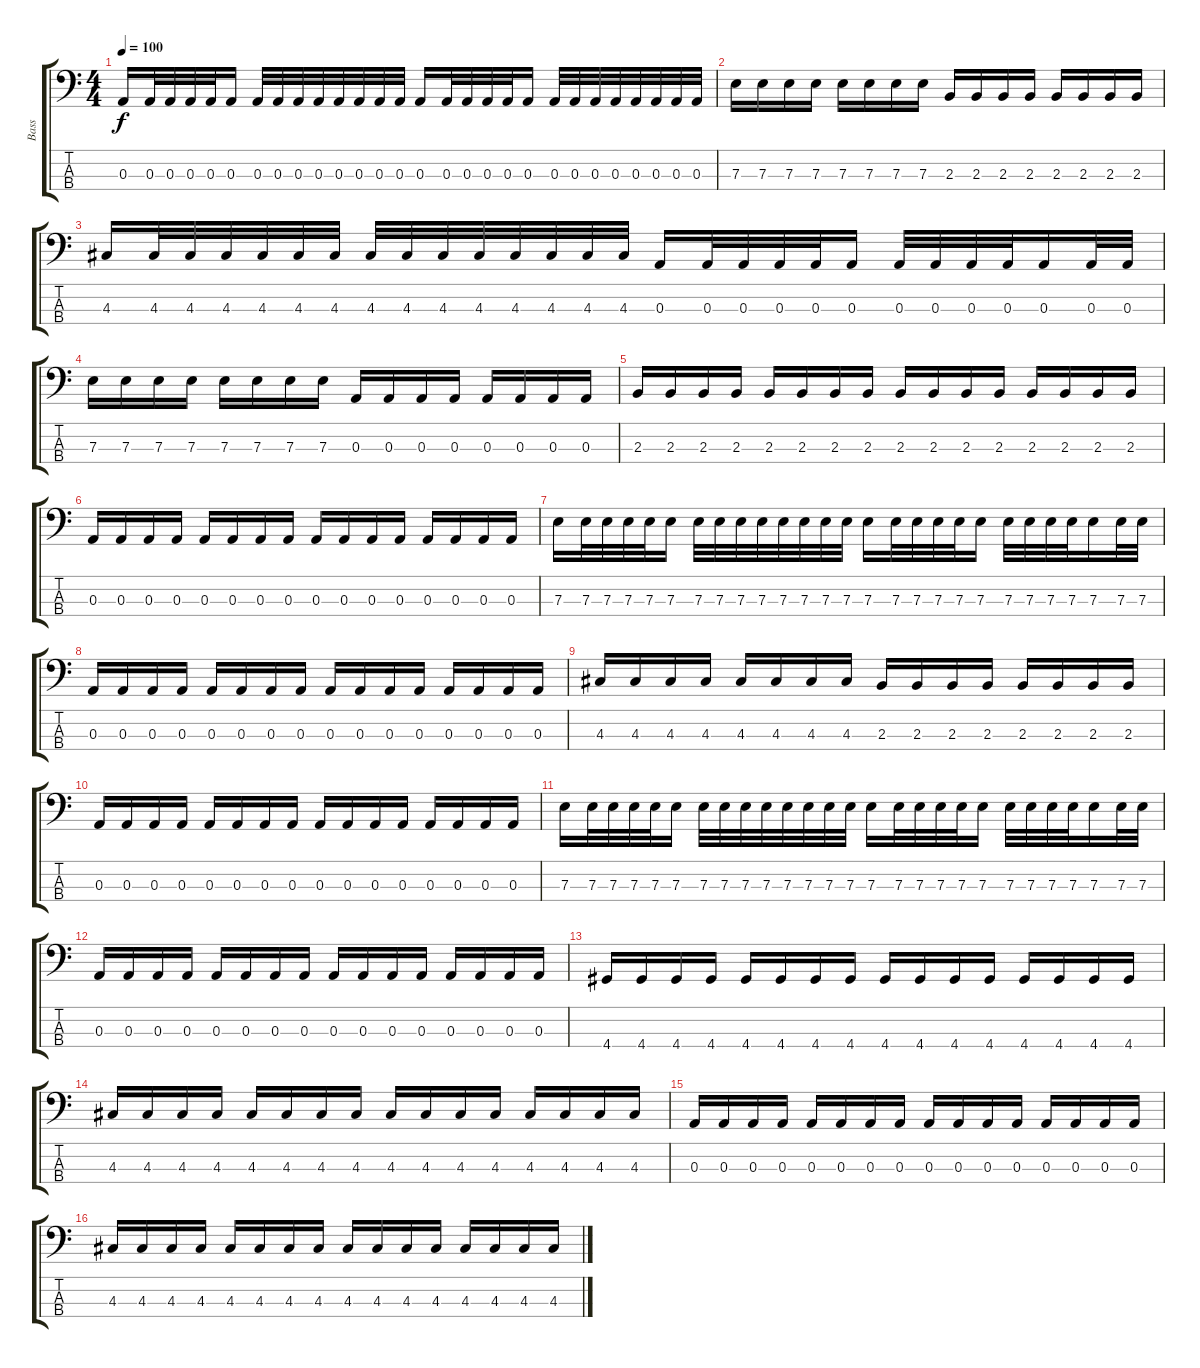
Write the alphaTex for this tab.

\track ("Bass" "Bass") {instrument electricbassfinger}
\staff {score tabs}
\tuning (G2 D2 A1 E1) {hide}
\ts (4 4)
\tempo 100
\clef f4
\ks c
0.3.16{dy f} 0.3.32 0.3.32 0.3.32 0.3.32 0.3.16 0.3.32 0.3.32 0.3.32 0.3.32 0.3.32 0.3.32 0.3.32 0.3.32 0.3.16 0.3.32 0.3.32 0.3.32 0.3.32 0.3.16 0.3.32 0.3.32 0.3.32 0.3.32 0.3.32 0.3.32 0.3.32 0.3.32 |
7.3.16 7.3.16 7.3.16 7.3.16 7.3.16 7.3.16 7.3.16 7.3.16 2.3.16 2.3.16 2.3.16 2.3.16 2.3.16 2.3.16 2.3.16 2.3.16 |
4.3.16 4.3.32 4.3.32 4.3.32 4.3.32 4.3.32 4.3.32 4.3.32 4.3.32 4.3.32 4.3.32 4.3.32 4.3.32 4.3.32 4.3.32 0.3.16 0.3.32 0.3.32 0.3.32 0.3.32 0.3.16 0.3.32 0.3.32 0.3.32 0.3.32 0.3.16 0.3.32 0.3.32 |
7.3.16 7.3.16 7.3.16 7.3.16 7.3.16 7.3.16 7.3.16 7.3.16 0.3.16 0.3.16 0.3.16 0.3.16 0.3.16 0.3.16 0.3.16 0.3.16 |
2.3.16 2.3.16 2.3.16 2.3.16 2.3.16 2.3.16 2.3.16 2.3.16 2.3.16 2.3.16 2.3.16 2.3.16 2.3.16 2.3.16 2.3.16 2.3.16 |
\section ("" "")
0.3.16 0.3.16 0.3.16 0.3.16 0.3.16 0.3.16 0.3.16 0.3.16 0.3.16 0.3.16 0.3.16 0.3.16 0.3.16 0.3.16 0.3.16 0.3.16 |
7.3.16 7.3.32 7.3.32 7.3.32 7.3.32 7.3.16 7.3.32 7.3.32 7.3.32 7.3.32 7.3.32 7.3.32 7.3.32 7.3.32 7.3.16 7.3.32 7.3.32 7.3.32 7.3.32 7.3.16 7.3.32 7.3.32 7.3.32 7.3.32 7.3.16 7.3.32 7.3.32 |
0.3.16 0.3.16 0.3.16 0.3.16 0.3.16 0.3.16 0.3.16 0.3.16 0.3.16 0.3.16 0.3.16 0.3.16 0.3.16 0.3.16 0.3.16 0.3.16 |
4.3.16 4.3.16 4.3.16 4.3.16 4.3.16 4.3.16 4.3.16 4.3.16 2.3.16 2.3.16 2.3.16 2.3.16 2.3.16 2.3.16 2.3.16 2.3.16 |
0.3.16 0.3.16 0.3.16 0.3.16 0.3.16 0.3.16 0.3.16 0.3.16 0.3.16 0.3.16 0.3.16 0.3.16 0.3.16 0.3.16 0.3.16 0.3.16 |
7.3.16 7.3.32 7.3.32 7.3.32 7.3.32 7.3.16 7.3.32 7.3.32 7.3.32 7.3.32 7.3.32 7.3.32 7.3.32 7.3.32 7.3.16 7.3.32 7.3.32 7.3.32 7.3.32 7.3.16 7.3.32 7.3.32 7.3.32 7.3.32 7.3.16 7.3.32 7.3.32 |
0.3.16 0.3.16 0.3.16 0.3.16 0.3.16 0.3.16 0.3.16 0.3.16 0.3.16 0.3.16 0.3.16 0.3.16 0.3.16 0.3.16 0.3.16 0.3.16 |
4.4.16 4.4.16 4.4.16 4.4.16 4.4.16 4.4.16 4.4.16 4.4.16 4.4.16 4.4.16 4.4.16 4.4.16 4.4.16 4.4.16 4.4.16 4.4.16 |
\section ("" "")
4.3.16 4.3.16 4.3.16 4.3.16 4.3.16 4.3.16 4.3.16 4.3.16 4.3.16 4.3.16 4.3.16 4.3.16 4.3.16 4.3.16 4.3.16 4.3.16 |
0.3.16 0.3.16 0.3.16 0.3.16 0.3.16 0.3.16 0.3.16 0.3.16 0.3.16 0.3.16 0.3.16 0.3.16 0.3.16 0.3.16 0.3.16 0.3.16 |
4.3.16 4.3.16 4.3.16 4.3.16 4.3.16 4.3.16 4.3.16 4.3.16 4.3.16 4.3.16 4.3.16 4.3.16 4.3.16 4.3.16 4.3.16 4.3.16
